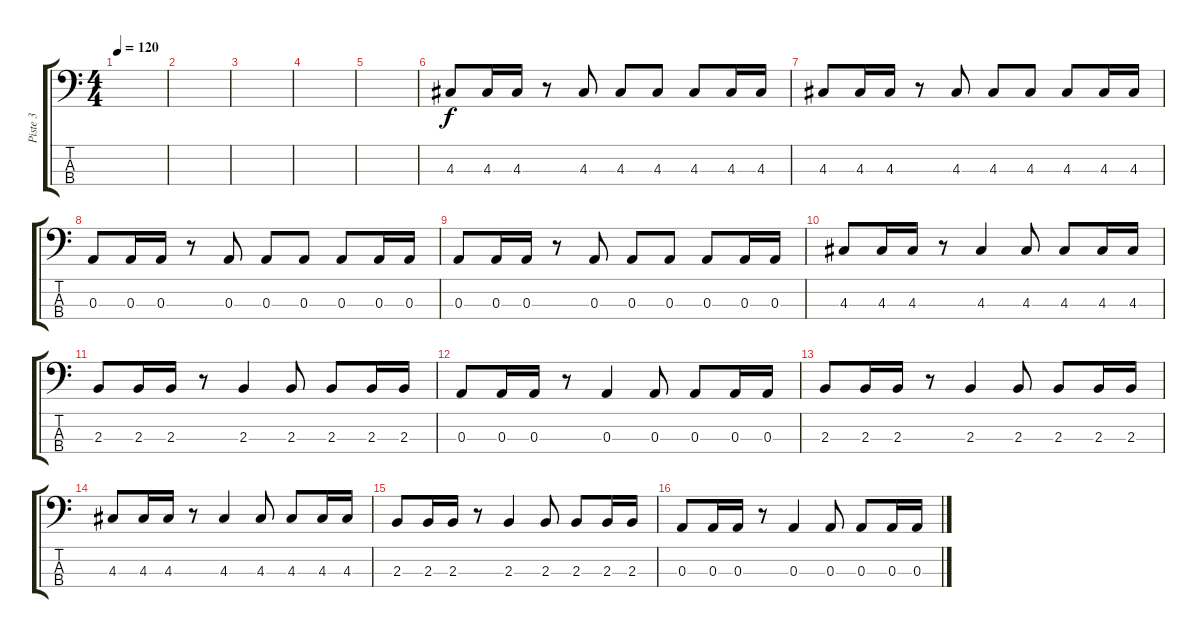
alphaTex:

\track ("Piste 3" "Piste 3") {instrument electricbassfinger}
\staff {score tabs}
\tuning (G2 D2 A1 E1) {hide}
\ts (4 4)
\tempo 120
\clef f4
\ks c
|
|
|
|
|
4.3.8 4.3.16 4.3.16 r.8 4.3.8 4.3.8 4.3.8 4.3.8 4.3.16 4.3.16 |
4.3.8 4.3.16 4.3.16 r.8 4.3.8 4.3.8 4.3.8 4.3.8 4.3.16 4.3.16 |
0.3.8 0.3.16 0.3.16 r.8 0.3.8 0.3.8 0.3.8 0.3.8 0.3.16 0.3.16 |
0.3.8 0.3.16 0.3.16 r.8 0.3.8 0.3.8 0.3.8 0.3.8 0.3.16 0.3.16 |
4.3.8 4.3.16 4.3.16 r.8 4.3.4 4.3.8 4.3.8 4.3.16 4.3.16 |
2.3.8 2.3.16 2.3.16 r.8 2.3.4 2.3.8 2.3.8 2.3.16 2.3.16 |
0.3.8 0.3.16 0.3.16 r.8 0.3.4 0.3.8 0.3.8 0.3.16 0.3.16 |
2.3.8 2.3.16 2.3.16 r.8 2.3.4 2.3.8 2.3.8 2.3.16 2.3.16 |
4.3.8 4.3.16 4.3.16 r.8 4.3.4 4.3.8 4.3.8 4.3.16 4.3.16 |
2.3.8 2.3.16 2.3.16 r.8 2.3.4 2.3.8 2.3.8 2.3.16 2.3.16 |
0.3.8 0.3.16 0.3.16 r.8 0.3.4 0.3.8 0.3.8 0.3.16 0.3.16
